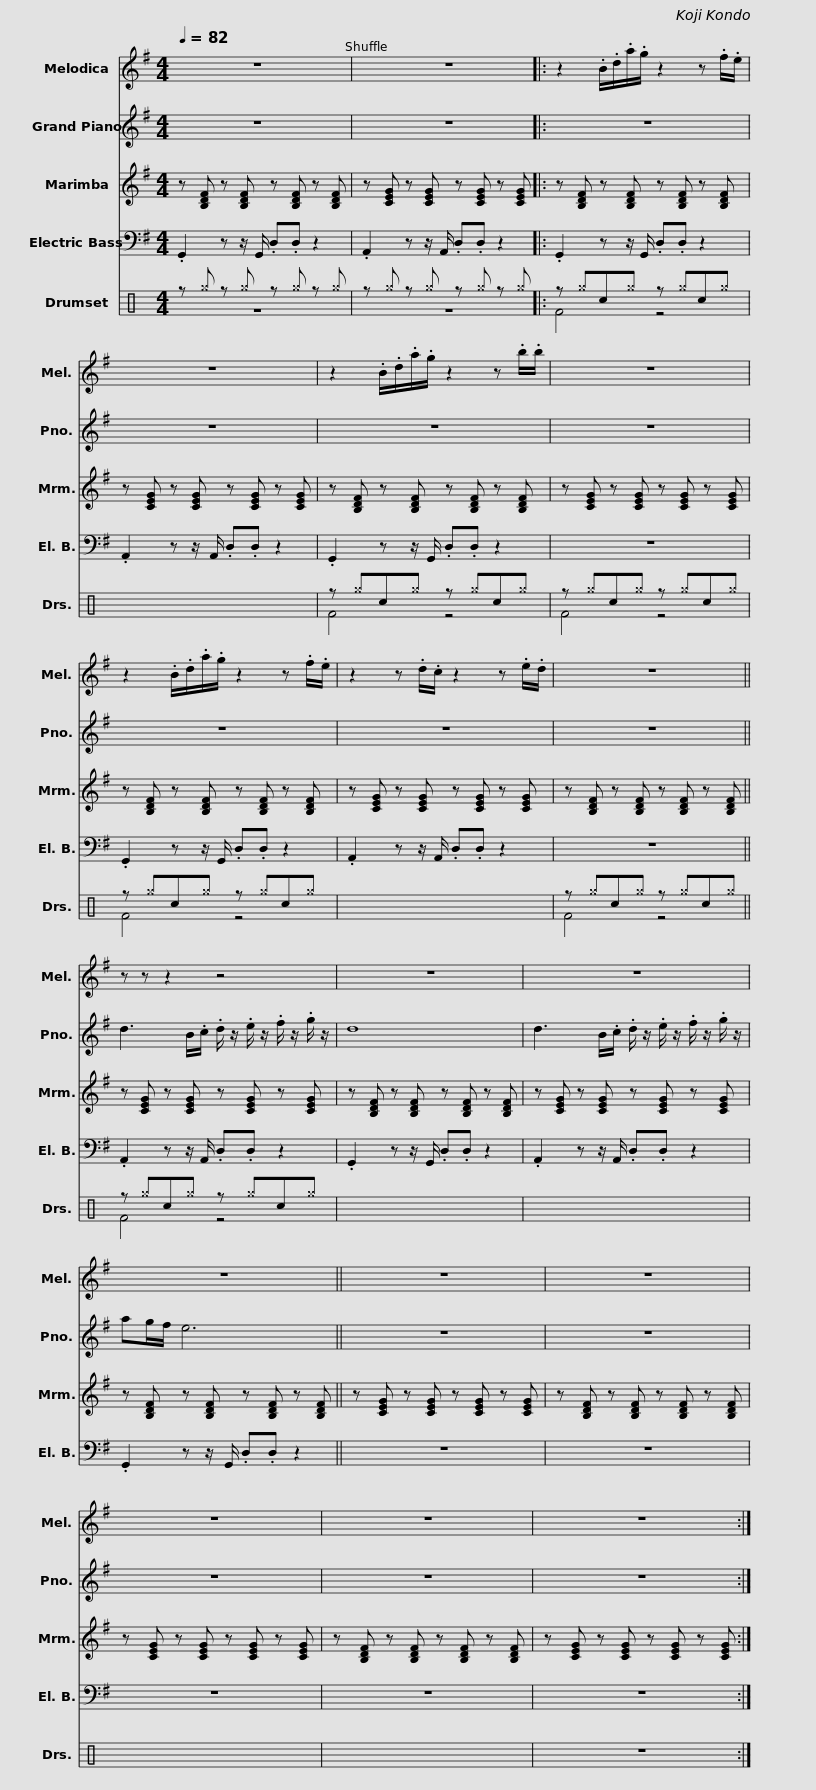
X:1
%%score 1 2 3 4 ( 5 6 )
L:1/8
Q:1/4=82
M:4/4
I:linebreak $
K:G
V:1 treble
V:2 treble
V:3 treble
V:4 bass transpose=-12
V:5 perc
K:none
V:6 perc
K:none
V:1
 z8 | z8 |: z2 .B/.d/.a/.g/ z2 z .f/.e/ |$ z8 | z2 .B/.d/.a/.g/ z2 z .b/.b/ | %5
 z8 |$ z2 .B/.d/.a/.g/ z2 z .f/.e/ | z2 z .d/.c/ z2 z .e/.d/ | z8 ||$ z z z2 z4 | %10
 z8 | z8 |$ z8 || z8 | z8 | %15
 z8 |$ z8 | z8 :| %18
V:2
 z8 | z8 |: z8 |$ z8 | z8 | %5
 z8 |$ z8 | z8 | z8 ||$ d3 B/.c/ .d/ z/ .e/ z/ .f/ z/ .g/ z/ | %10
 d8 | d3 B/.c/ .d/ z/ .e/ z/ .f/ z/ .g/ z/ |$ ag/f/ e6 || z8 | z8 | %15
 z8 |$ z8 | z8 :| %18
V:3
 z [B,DF] z [B,DF] z [B,DF] z [B,DF] | z [CEG] z [CEG] z [CEG] z [CEG] |: z [B,DF] z [B,DF] z [B,DF] z [B,DF] |$ z [CEG] z [CEG] z [CEG] z [CEG] | z [B,DF] z [B,DF] z [B,DF] z [B,DF] | %5
 z [CEG] z [CEG] z [CEG] z [CEG] |$ z [B,DF] z [B,DF] z [B,DF] z [B,DF] | z [CEG] z [CEG] z [CEG] z [CEG] | z [B,DF] z [B,DF] z [B,DF] z [B,DF] ||$ z [CEG] z [CEG] z [CEG] z [CEG] | %10
 z [B,DF] z [B,DF] z [B,DF] z [B,DF] | z [CEG] z [CEG] z [CEG] z [CEG] |$ z [B,DF] z [B,DF] z [B,DF] z [B,DF] || z [CEG] z [CEG] z [CEG] z [CEG] | z [B,DF] z [B,DF] z [B,DF] z [B,DF] | %15
 z [CEG] z [CEG] z [CEG] z [CEG] |$ z [B,DF] z [B,DF] z [B,DF] z [B,DF] | z [CEG] z [CEG] z [CEG] z [CEG] :| %18
V:4
 .G,,2 z z/ G,,/ .D,.D, z2 | .A,,2 z z/ A,,/ .D,.D, z2 |: .G,,2 z z/ G,,/ .D,.D, z2 |$ .A,,2 z z/ A,,/ .D,.D, z2 | .G,,2 z z/ G,,/ .D,.D, z2 | %5
 z8 |$ .G,,2 z z/ G,,/ .D,.D, z2 | .A,,2 z z/ A,,/ .D,.D, z2 | z8 ||$ .A,,2 z z/ A,,/ .D,.D, z2 | %10
 .G,,2 z z/ G,,/ .D,.D, z2 | .A,,2 z z/ A,,/ .D,.D, z2 |$ .G,,2 z z/ G,,/ .D,.D, z2 || z8 | z8 | %15
 z8 |$ z8 | z8 :| %18
V:5
[K:C] z ^g z ^g z ^g z ^g | z ^g z ^g z ^g z ^g |: z ^gc^g z ^gc^g |$ x8 | z ^gc^g z ^gc^g | %5
 z ^gc^g z ^gc^g |$ z ^gc^g z ^gc^g | x8 | z ^gc^g z ^gc^g ||$ z ^gc^g z ^gc^g | %10
 x8 | x8 |$ x8 || x8 | x8 | %15
 x8 |$ x8 | z8 :| %18
V:6
[K:C] z8 | z8 |: F4 z4 |$ x8 | F4 z4 | %5
 F4 z4 |$ F4 z4 | x8 | F4 z4 ||$ F4 z4 | %10
 x8 | x8 |$ x8 || x8 | x8 | %15
 x8 |$ x8 | x8 :| %18
